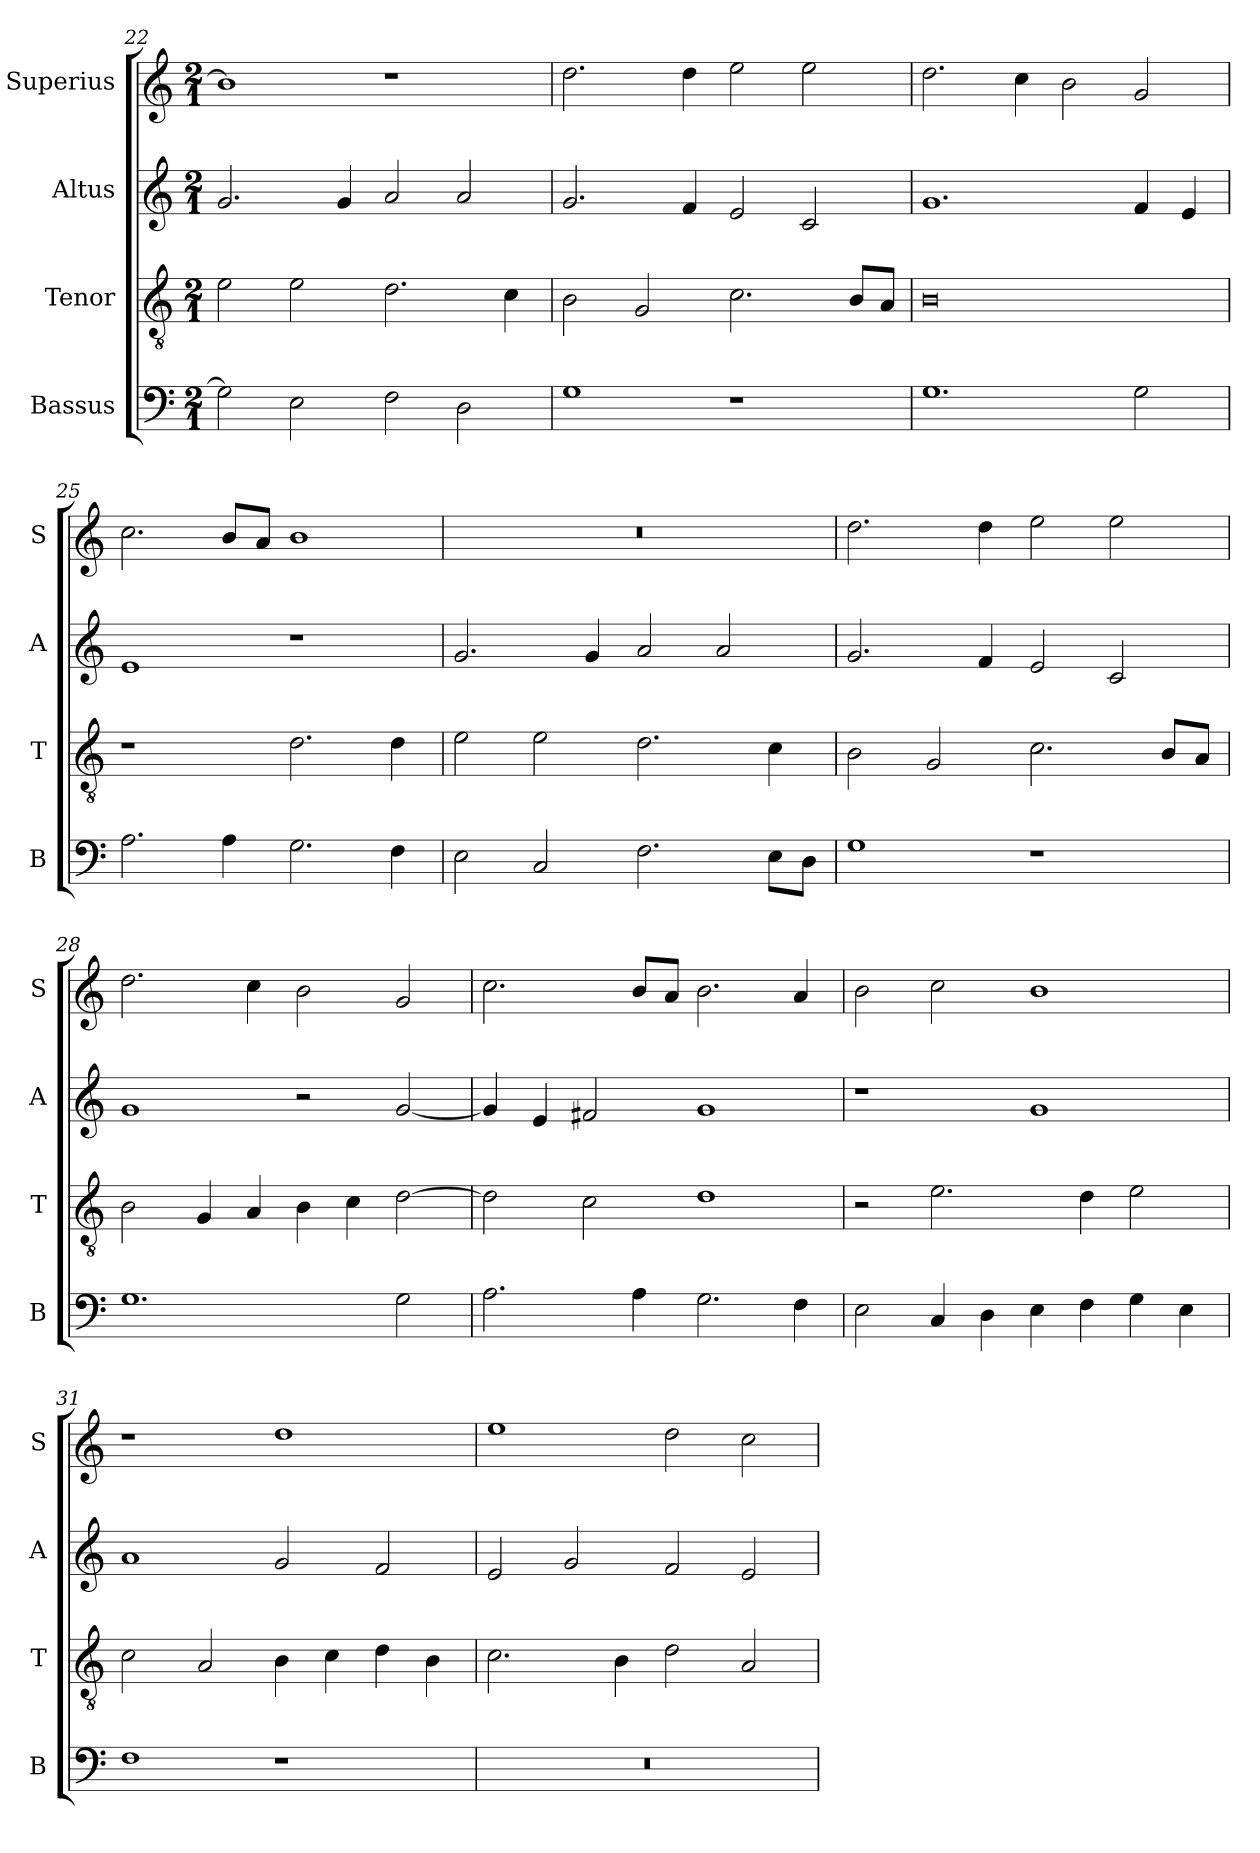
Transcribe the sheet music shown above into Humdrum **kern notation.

**kern	**kern	**kern	**kern
*part4	*part3	*part2	*part1
*staff4	*staff3	*staff2	*staff1
*I"Bassus	*I"Tenor	*I"Altus	*I"Superius
*I'B	*I'T	*I'A	*I'S
*clefF4	*clefGv2	*clefG2	*clefG2
*k[]	*k[]	*k[]	*k[]
*C:	*C:	*C:	*C:
*M2/1	*M2/1	*M2/1	*M2/1
=22	=22	=22	=22
2G]	2e	2.g	1b]
2E	2e	.	.
.	.	4g	.
2F	2.d	2a	1r
2D	.	2a	.
.	4c	.	.
=23	=23	=23	=23
1G	2B	2.g	2.dd
.	2G	.	.
.	.	4f	4dd
1r	2.c	2e	2ee
.	.	2c	2ee
.	8BL	.	.
.	8AJ	.	.
=24	=24	=24	=24
1.G	0B	1.g	2.dd
.	.	.	4cc
.	.	.	2b
2G	.	4f	2g
.	.	4e	.
=25	=25	=25	=25
2.A	1r	1e	2.cc
4A	.	.	8bL
.	.	.	8aJ
2.G	2.d	1r	1b
4F	4d	.	.
=26	=26	=26	=26
2E	2e	2.g	0r
2C	2e	.	.
.	.	4g	.
2.F	2.d	2a	.
.	.	2a	.
8EL	4c	.	.
8DJ	.	.	.
=27	=27	=27	=27
1G	2B	2.g	2.dd
.	2G	.	.
.	.	4f	4dd
1r	2.c	2e	2ee
.	.	2c	2ee
.	8BL	.	.
.	8AJ	.	.
=28	=28	=28	=28
1.G	2B	1g	2.dd
.	4G	.	.
.	4A	.	4cc
.	4B	2r	2b
.	4c	.	.
2G	[2d	[2g	2g
=29	=29	=29	=29
2.A	2d]	4g]	2.cc
.	.	4e	.
.	2c	2f#X	.
4A	.	.	8bL
.	.	.	8aJ
2.G	1d	1g	2.b
4F	.	.	4a
=30	=30	=30	=30
2E	2r	1r	2b
4C	2.e	.	2cc
4D	.	.	.
4E	.	1g	1b
4F	4d	.	.
4G	2e	.	.
4E	.	.	.
=31	=31	=31	=31
1F	2c	1a	1r
.	2A	.	.
1r	4B	2g	1dd
.	4c	.	.
.	4d	2f	.
.	4B	.	.
=32	=32	=32	=32
0r	2.c	2e	1ee
.	.	2g	.
.	4B	.	.
.	2d	2f	2dd
.	2A	2e	2cc
=	=	=	=
*-	*-	*-	*-
